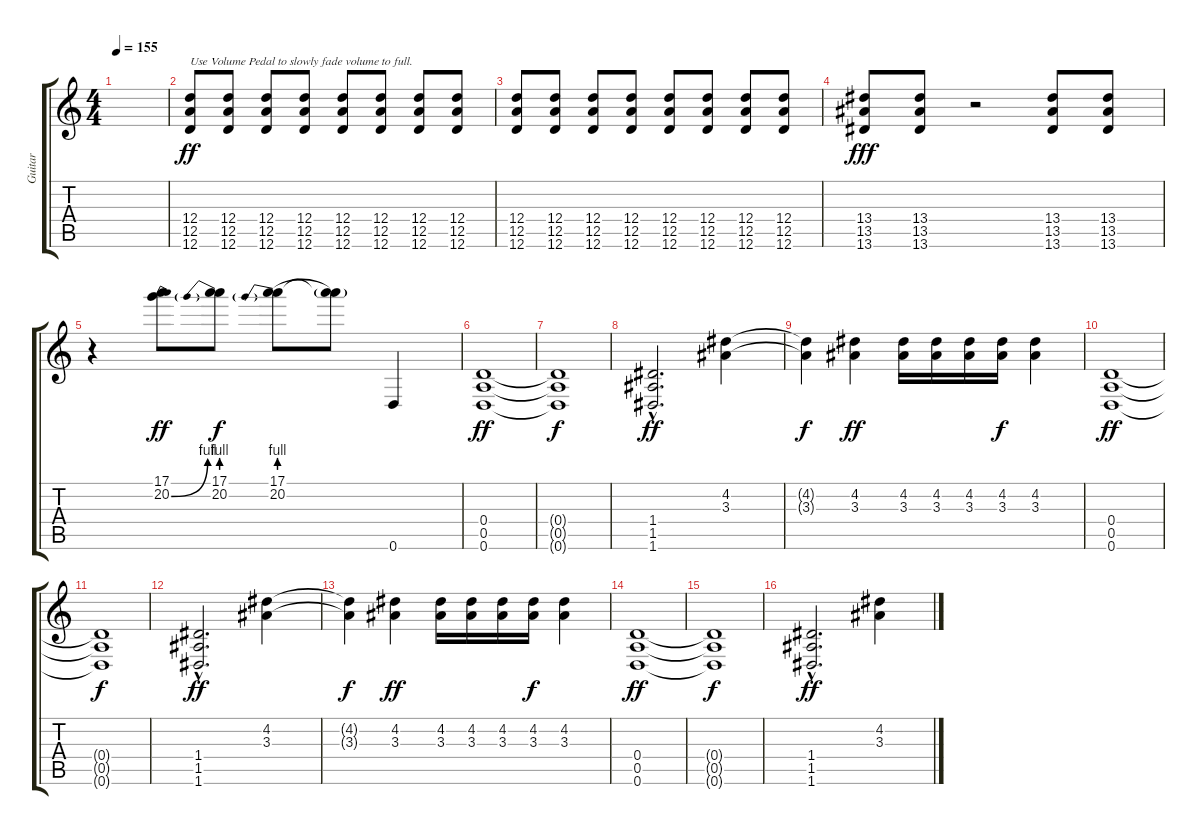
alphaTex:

\track ("Guitar              " "Guitar    ") {instrument distortionguitar}
\staff {score tabs}
\tuning (E4 B3 G3 D3 A2 D2) {hide}
\ts (4 4)
\tempo 155
\clef g2
\ks c
|
(12.4 12.5 12.6).8{txt "Use Volume Pedal to slowly fade volume to full." dy ff volume 6} (12.4 12.5 12.6).8 (12.4 12.5 12.6).8 (12.4 12.5 12.6).8 (12.4 12.5 12.6).8 (12.4 12.5 12.6).8 (12.4 12.5 12.6).8 (12.4 12.5 12.6).8 |
(12.4 12.5 12.6).8{volume 8} (12.4 12.5 12.6).8 (12.4 12.5 12.6).8 (12.4 12.5 12.6).8 (12.4 12.5 12.6).8 (12.4 12.5 12.6).8 (12.4 12.5 12.6).8 (12.4 12.5 12.6).8 |
(13.4 13.5 13.6).8{dy fff volume 12} (13.4 13.5 13.6).8 r.2 (13.4 13.5 13.6).8 (13.4 13.5 13.6).8 |
r.4 (17.1 20.2{be (bend 0 0 60 4)}).8{dy ff} (17.1 20.2{be (prebend 0 4 60 4)}).8{dy f} (17.1 20.2{be (prebend 0 4 60 4)}).8 (17.1{t} 20.2{t}).8 0.6.4 |
(0.4 0.5 0.6).1{dy ff} |
(0.4{t} 0.5{t} 0.6{t}).1{dy f} |
(1.4 1.5 1.6{hac}).2{d dy ff} (4.2 3.3).4 |
(4.2{t} 3.3{t}).4{dy f} (4.2 3.3).4{dy ff} (4.2 3.3).16 (4.2 3.3).16 (4.2 3.3).16 (4.2 3.3).16{dy f} (4.2 3.3).4 |
(0.4 0.5 0.6).1{dy ff} |
(0.4{t} 0.5{t} 0.6{t}).1{dy f} |
(1.4 1.5 1.6{hac}).2{d dy ff} (4.2 3.3).4 |
(4.2{t} 3.3{t}).4{dy f} (4.2 3.3).4{dy ff} (4.2 3.3).16 (4.2 3.3).16 (4.2 3.3).16 (4.2 3.3).16{dy f} (4.2 3.3).4 |
(0.4 0.5 0.6).1{dy ff} |
(0.4{t} 0.5{t} 0.6{t}).1{dy f} |
(1.4 1.5 1.6{hac}).2{d dy ff} (4.2 3.3).4
